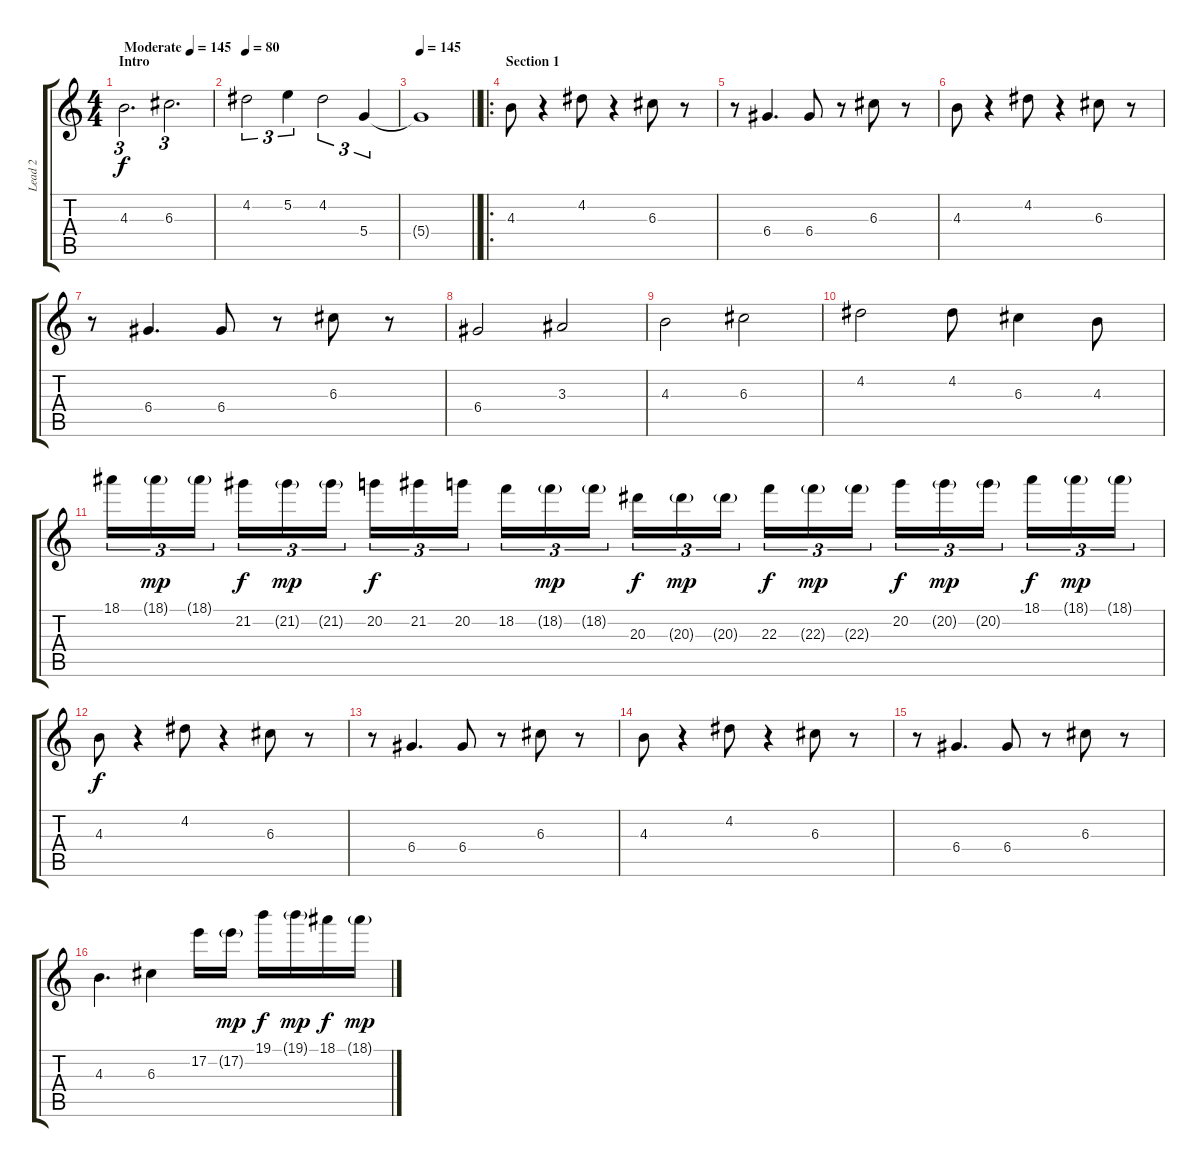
\track ("Lead 2" "Lead 2") {instrument overdrivenguitar}
\staff {score tabs}
\tuning (E4 B3 G3 D3 A2 E2) {hide}
\ts (4 4)
\section ("" "Intro")
\tempo (145 "Moderate")
\tempo 125
\tempo (145 "Moderate")
\clef g2
\ks c
4.3.2{d tu (3 2) dy f instrument overdrivenguitar} 6.3.2{d tu (3 2)} |
\tempo 80
4.2.2{tu (3 2)} 5.2.4{tu (3 2)} 4.2.2{tu (3 2)} 5.4.4{tu (3 2)} |
\tempo 145
\barLineRight lightlight
5.4{t}.1 |
\ro
\section ("" "Section 1")
4.3.8 r.4 4.2.8 r.4 6.3.8 r.8 |
r.8 6.4.4{d} 6.4.8 r.8 6.3.8 r.8 |
4.3.8 r.4 4.2.8 r.4 6.3.8 r.8 |
r.8 6.4.4{d} 6.4.8 r.8 6.3.8 r.8 |
6.4.2 3.3.2 |
4.3.2 6.3.2 |
4.2.2 4.2.8 6.3.4 4.3.8 |
18.1.16{tu (3 2)} 18.1{g}.16{tu (3 2) dy mp} 18.1{g}.16{tu (3 2) beam splitsecondary} 21.2.16{tu (3 2) dy f} 21.2{g}.16{tu (3 2) dy mp} 21.2{g}.16{tu (3 2)} 20.2.16{tu (3 2) dy f} 21.2.16{tu (3 2)} 20.2.16{tu (3 2) beam splitsecondary} 18.2.16{tu (3 2)} 18.2{g}.16{tu (3 2) dy mp} 18.2{g}.16{tu (3 2)} 20.3.16{tu (3 2) dy f} 20.3{g}.16{tu (3 2) dy mp} 20.3{g}.16{tu (3 2) beam splitsecondary} 22.3.16{tu (3 2) dy f} 22.3{g}.16{tu (3 2) dy mp} 22.3{g}.16{tu (3 2)} 20.2.16{tu (3 2) dy f} 20.2{g}.16{tu (3 2) dy mp} 20.2{g}.16{tu (3 2) beam splitsecondary} 18.1.16{tu (3 2) dy f} 18.1{g}.16{tu (3 2) dy mp} 18.1{g}.16{tu (3 2)} |
4.3.8{dy f} r.4 4.2.8 r.4 6.3.8 r.8 |
r.8 6.4.4{d} 6.4.8 r.8 6.3.8 r.8 |
4.3.8 r.4 4.2.8 r.4 6.3.8 r.8 |
r.8 6.4.4{d} 6.4.8 r.8 6.3.8 r.8 |
4.3.4{d} 6.3.4 17.2.16 17.2{g}.16{dy mp} 19.1.16{dy f} 19.1{g}.16{dy mp} 18.1.16{dy f} 18.1{g}.16{dy mp}
